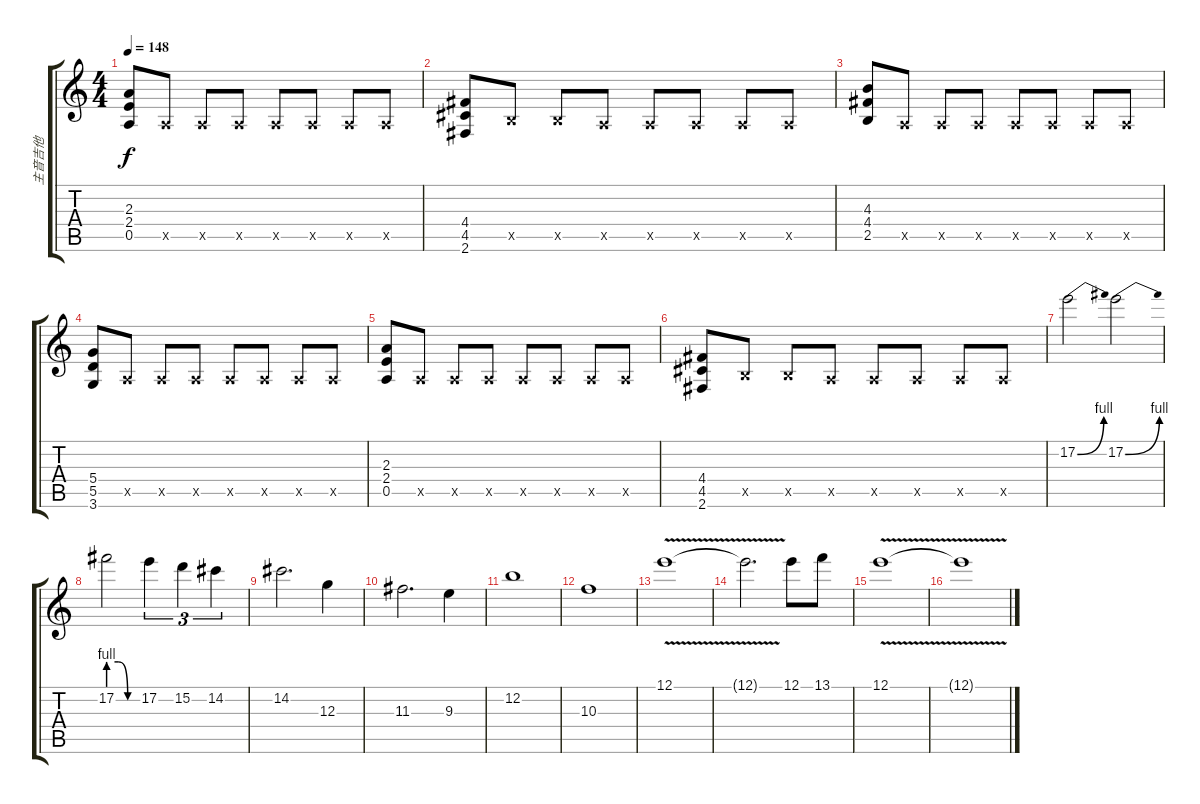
\track ("主音吉他" "主音吉他") {instrument distortionguitar}
\staff {score tabs}
\tuning (E4 B3 G3 D3 A2 E2) {hide}
\ts (4 4)
\tempo 148
\clef g2
\ks c
(2.3 2.4 0.5).8{dy f} 0.5{x}.8 0.5{x}.8 0.5{x}.8 0.5{x}.8 0.5{x}.8 0.5{x}.8 0.5{x}.8 |
(4.4 4.5 2.6).8 2.5{x}.8 2.5{x}.8 0.5{x}.8 0.5{x}.8 0.5{x}.8 0.5{x}.8 0.5{x}.8 |
(4.3 4.4 2.5).8 0.5{x}.8 0.5{x}.8 0.5{x}.8 0.5{x}.8 0.5{x}.8 0.5{x}.8 0.5{x}.8 |
(5.4 5.5 3.6).8 0.5{x}.8 0.5{x}.8 0.5{x}.8 0.5{x}.8 0.5{x}.8 0.5{x}.8 0.5{x}.8 |
(2.3 2.4 0.5).8 0.5{x}.8 0.5{x}.8 0.5{x}.8 0.5{x}.8 0.5{x}.8 0.5{x}.8 0.5{x}.8 |
(4.4 4.5 2.6).8 2.5{x}.8 2.5{x}.8 0.5{x}.8 0.5{x}.8 0.5{x}.8 0.5{x}.8 0.5{x}.8 |
17.2{be (bend 0 0 60 4)}.2 17.2{be (bend 0 0 60 4)}.2 |
17.2{be (custom 0 4 20 4 40 0 60 0)}.2 17.2.4{tu (3 2)} 15.2.4{tu (3 2)} 14.2.4{tu (3 2)} |
14.2.2{d} 12.3.4 |
11.3.2{d} 9.3.4 |
12.2.1 |
10.3.1 |
12.1{v}.1 |
12.1{t}.2{d} 12.1.8 13.1.8 |
12.1{v}.1{volume 5} |
12.1{t}.1
